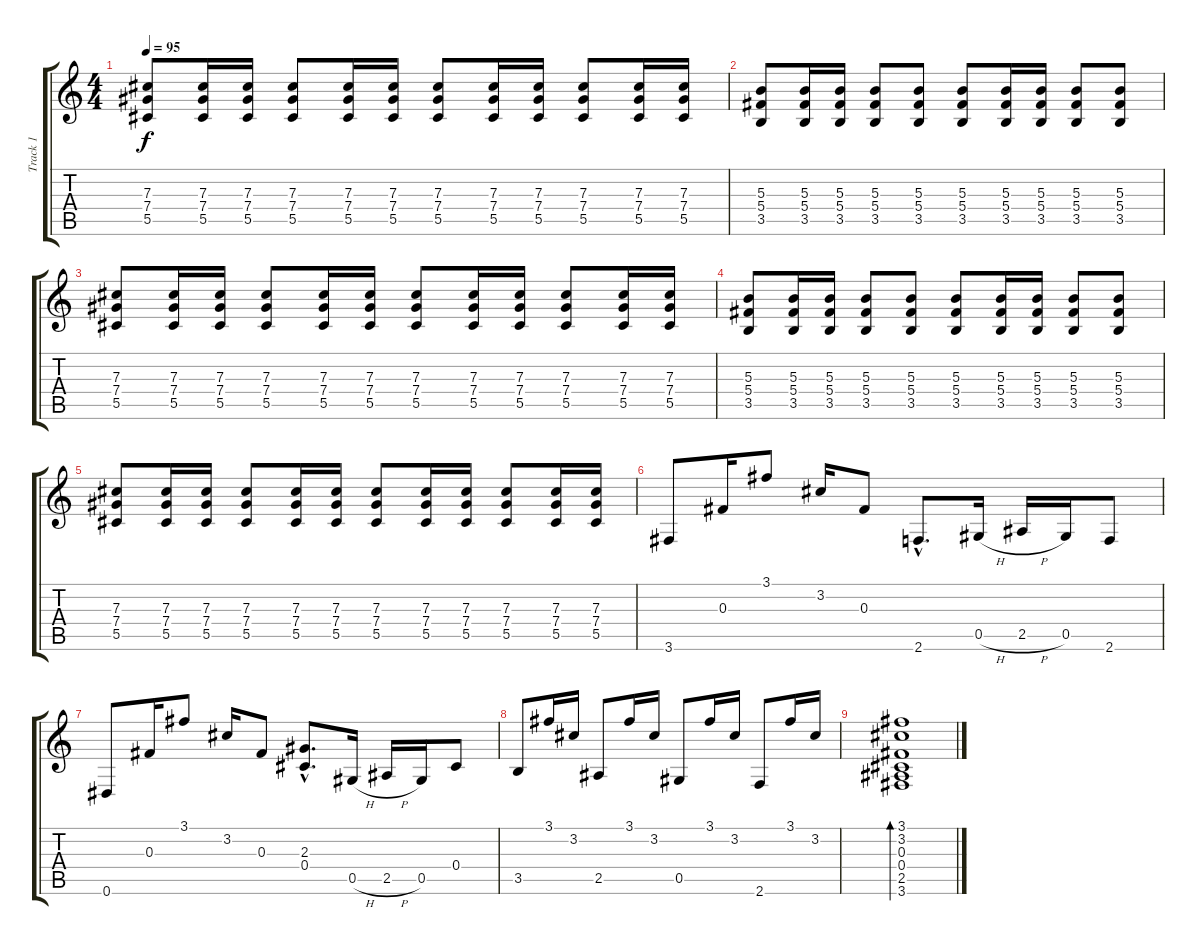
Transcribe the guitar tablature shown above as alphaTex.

\track ("Track 1" "Track 1") {instrument acousticguitarsteel}
\staff {score tabs}
\tuning (Eb4 Bb3 Gb3 Db3 Ab2 Eb2) {hide}
\ts (4 4)
\tempo 95
\clef g2
\ks c
(7.3 7.4 5.5).8{dy f} (7.3 7.4 5.5).16 (7.3 7.4 5.5).16 (7.3 7.4 5.5).8 (7.3 7.4 5.5).16 (7.3 7.4 5.5).16 (7.3 7.4 5.5).8 (7.3 7.4 5.5).16 (7.3 7.4 5.5).16 (7.3 7.4 5.5).8 (7.3 7.4 5.5).16 (7.3 7.4 5.5).16 |
(5.3 5.4 3.5).8 (5.3 5.4 3.5).16 (5.3 5.4 3.5).16 (5.3 5.4 3.5).8 (5.3 5.4 3.5).8 (5.3 5.4 3.5).8 (5.3 5.4 3.5).16 (5.3 5.4 3.5).16 (5.3 5.4 3.5).8 (5.3 5.4 3.5).8 |
(7.3 7.4 5.5).8 (7.3 7.4 5.5).16 (7.3 7.4 5.5).16 (7.3 7.4 5.5).8 (7.3 7.4 5.5).16 (7.3 7.4 5.5).16 (7.3 7.4 5.5).8 (7.3 7.4 5.5).16 (7.3 7.4 5.5).16 (7.3 7.4 5.5).8 (7.3 7.4 5.5).16 (7.3 7.4 5.5).16 |
(5.3 5.4 3.5).8 (5.3 5.4 3.5).16 (5.3 5.4 3.5).16 (5.3 5.4 3.5).8 (5.3 5.4 3.5).8 (5.3 5.4 3.5).8 (5.3 5.4 3.5).16 (5.3 5.4 3.5).16 (5.3 5.4 3.5).8 (5.3 5.4 3.5).8 |
(7.3 7.4 5.5).8 (7.3 7.4 5.5).16 (7.3 7.4 5.5).16 (7.3 7.4 5.5).8 (7.3 7.4 5.5).16 (7.3 7.4 5.5).16 (7.3 7.4 5.5).8 (7.3 7.4 5.5).16 (7.3 7.4 5.5).16 (7.3 7.4 5.5).8 (7.3 7.4 5.5).16 (7.3 7.4 5.5).16 |
3.6.8 0.3.16 3.1.8 3.2.16 0.3.8 2.6{hac}.8{d} 0.5{h}.16 2.5{h}.16 0.5.16 2.6.8 |
0.6.8 0.3.16 3.1.8 3.2.16 0.3.8 (2.3{hac} 0.4{hac}).8{d} 0.5{h}.16 2.5{h}.16 0.5.16 0.4.8 |
3.5.8 3.1.16 3.2.16 2.5.8 3.1.16 3.2.16 0.5.8 3.1.16 3.2.16 2.6.8 3.1.16 3.2.16 |
(3.1 3.2 0.3 0.4 2.5 3.6).1{bd 240}
